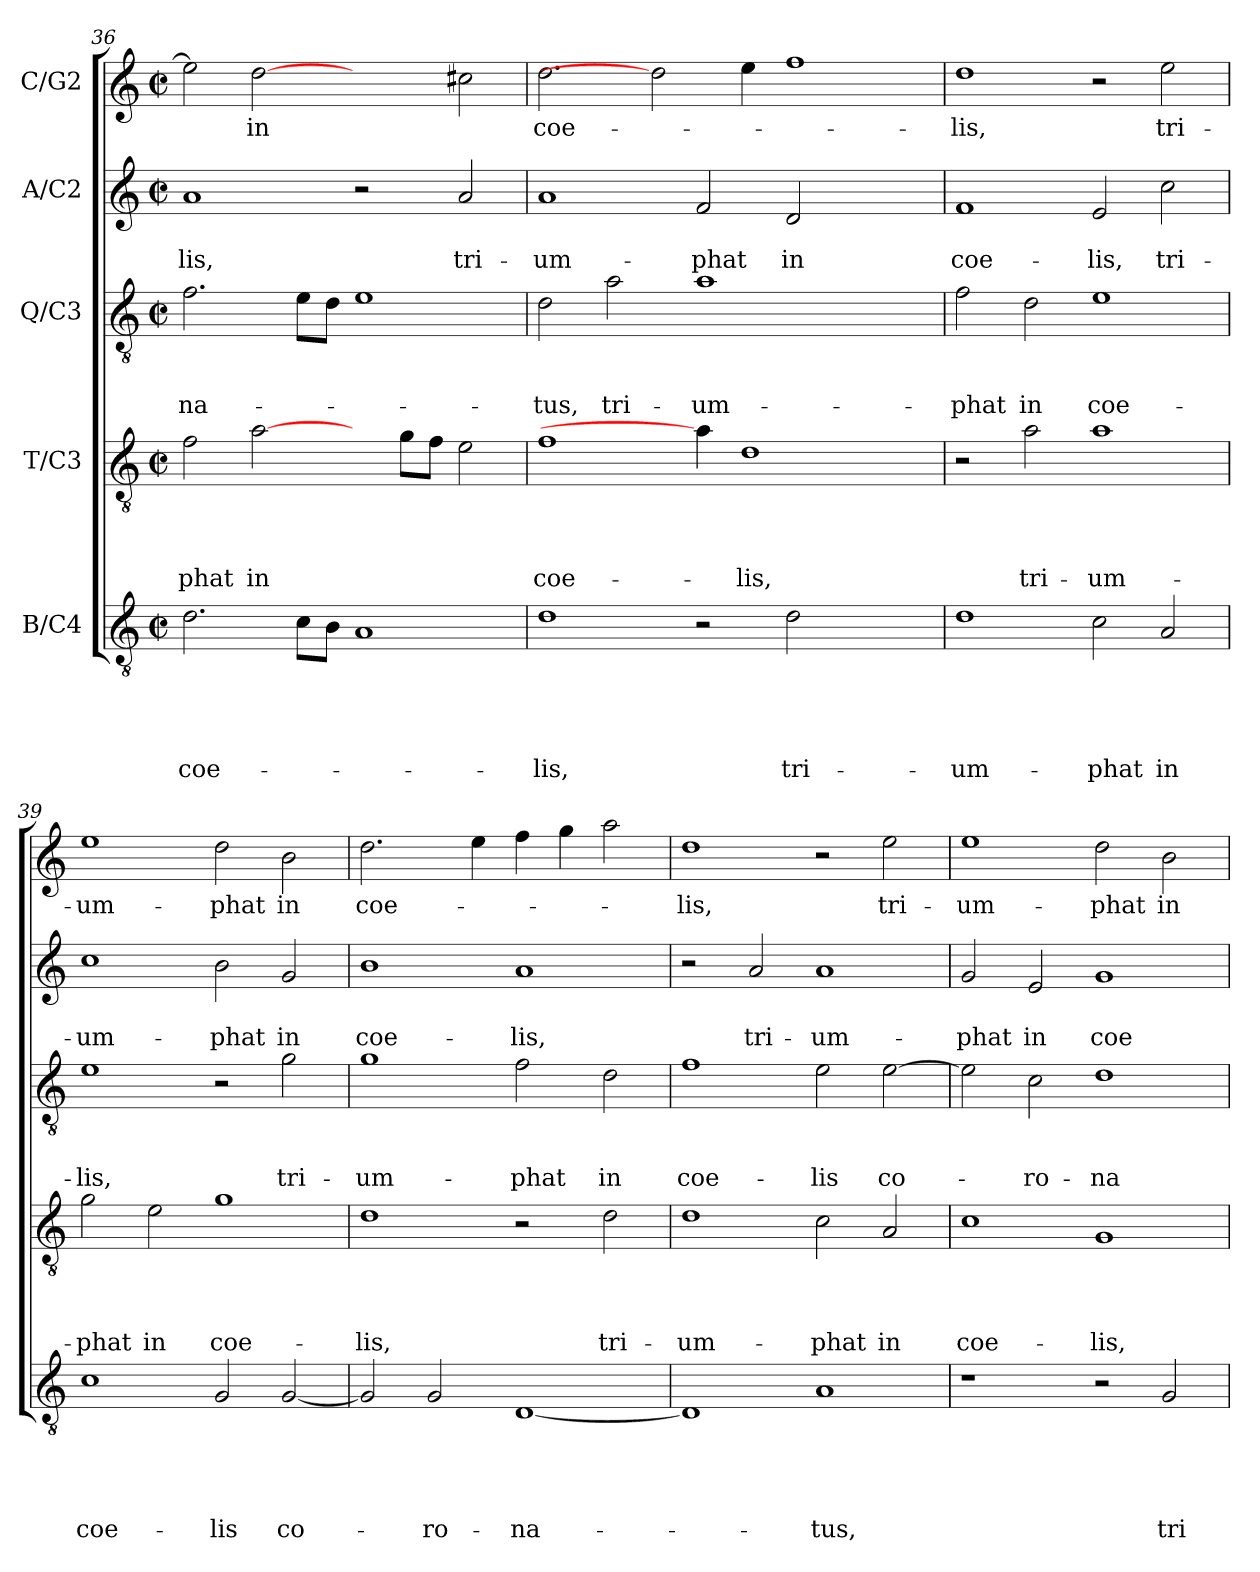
**kern	**text	**text	**text	**text	**text	**kern	**text	**text	**text	**text	**kern	**text	**text	**text	**kern	**text	**text	**kern	**text
*part5	*part5	*part5	*part5	*part5	*part5	*part4	*part4	*part4	*part4	*part4	*part3	*part3	*part3	*part3	*part2	*part2	*part2	*part1	*part1
*staff5	*staff5	*staff5	*staff5	*staff5	*staff5	*staff4	*staff4	*staff4	*staff4	*staff4	*staff3	*staff3	*staff3	*staff3	*staff2	*staff2	*staff2	*staff1	*staff1
*I"B/C4	*	*	*	*	*	*I"T/C3	*	*	*	*	*I"Q/C3	*	*	*	*I"A/C2	*	*	*I"C/G2	*
!!LO:LB:g=z
*clefGv2	*	*	*	*	*	*clefGv2	*	*	*	*	*clefGv2	*	*	*	*clefG2	*	*	*clefG2	*
*k[]	*	*	*	*	*	*k[]	*	*	*	*	*k[]	*	*	*	*k[]	*	*	*k[]	*
*C:	*	*	*	*	*	*C:	*	*	*	*	*C:	*	*	*	*C:	*	*	*C:	*
*M2/2	*	*	*	*	*	*M2/2	*	*	*	*	*M2/2	*	*	*	*M2/2	*	*	*M2/2	*
*met(c|)	*	*	*	*	*	*met(c|)	*	*	*	*	*met(c|)	*	*	*	*met(c|)	*	*	*met(c|)	*
=36	=36	=36	=36	=36	=36	=36	=36	=36	=36	=36	=36	=36	=36	=36	=36	=36	=36	=36	=36
!	!	!	!	!	!LO:LY:b	!	!	!	!	!LO:LY:b	!	!	!	!LO:LY:b	!	!	!LO:LY:b	!	!
2.d\	.	.	.	.	coe-	2f\	.	.	.	-phat	2.f\	.	.	-na-	1a	.	-lis,	2ee\]	.
!	!	!	!	!	!	!	!	!	!	!LO:LY:b	!	!	!	!	!	!	!	!	!LO:LY:b
.	.	.	.	.	.	[2a\	.	.	.	in	.	.	.	.	.	.	.	[2dd	in
8c\L	.	.	.	.	.	.	.	.	.	.	8e\L	.	.	.	.	.	.	.	.
8B\J	.	.	.	.	.	.	.	.	.	.	8d\J	.	.	.	.	.	.	.	.
1A	.	.	.	.	.	4ryy	.	.	.	.	1e	.	.	.	2r	.	.	2ryy	.
.	.	.	.	.	.	8g\L	.	.	.	.	.	.	.	.	.	.	.	.	.
.	.	.	.	.	.	8f\J	.	.	.	.	.	.	.	.	.	.	.	.	.
!	!	!	!	!	!	!	!	!	!	!	!	!	!	!	!	!	!LO:LY:b	!	!
.	.	.	.	.	.	2e\	.	.	.	.	.	.	.	.	2a/	.	tri-	2cc#X\	.
=37	=37	=37	=37	=37	=37	=37	=37	=37	=37	=37	=37	=37	=37	=37	=37	=37	=37	=37	=37
!	!	!	!	!	!LO:LY:b	!	!	!	!	!LO:LY:b	!	!	!	!LO:LY:b	!	!	!LO:LY:b	!	!LO:LY:b
1d	.	.	.	.	-lis,	1f	.	.	.	coe-	2d\	.	.	-tus,	1a	.	-um-	2.dd\	coe-
!	!	!	!	!	!	!	!	!	!	!	!	!	!	!LO:LY:b	!	!	!	!	!
.	.	.	.	.	.	.	.	.	.	.	2a\	.	.	tri-	.	.	.	.	.
.	.	.	.	.	.	.	.	.	.	.	.	.	.	.	.	.	.	2dd]	.
!	!	!	!	!	!	!	!	!	!	!	!	!	!	!LO:LY:b	!	!	!LO:LY:b	!	!
2r	.	.	.	.	.	4a\]	.	.	.	.	1a	.	.	-um-	2f/	.	-phat	.	.
!	!	!	!	!	!	!	!	!	!	!LO:LY:b	!	!	!	!	!	!	!	!	!
.	.	.	.	.	.	1d	.	.	.	-lis,	.	.	.	.	.	.	.	4ee\	.
!	!	!	!	!	!LO:LY:b	!	!	!	!	!	!	!	!	!	!	!	!LO:LY:b	!	!
2d\	.	.	.	.	tri-	.	.	.	.	.	.	.	.	.	2d/	.	in	1ff	.
2ryy	.	.	.	.	.	.	.	.	.	.	2ryy	.	.	.	2ryy	.	.	.	.
.	.	.	.	.	.	4ryy	.	.	.	.	.	.	.	.	.	.	.	.	.
=38	=38	=38	=38	=38	=38	=38	=38	=38	=38	=38	=38	=38	=38	=38	=38	=38	=38	=38	=38
!	!	!	!	!	!LO:LY:b	!	!	!	!	!	!	!	!	!LO:LY:b	!	!	!LO:LY:b	!	!LO:LY:b
1d	.	.	.	.	-um-	2r	.	.	.	.	2f\	.	.	-phat	1f	.	coe-	1dd	-lis,
!	!	!	!	!	!	!	!	!	!	!LO:LY:b	!	!	!	!LO:LY:b	!	!	!	!	!
.	.	.	.	.	.	2a\	.	.	.	tri-	2d\	.	.	in	.	.	.	.	.
!	!	!	!	!	!LO:LY:b	!	!	!	!	!LO:LY:b	!	!	!	!LO:LY:b	!	!	!LO:LY:b	!	!
2c\	.	.	.	.	-phat	1a	.	.	.	-um-	1e	.	.	coe-	2e/	.	-lis,	2r	.
!	!	!	!	!	!LO:LY:b	!	!	!	!	!	!	!	!	!	!	!	!LO:LY:b	!	!LO:LY:b
2A/	.	.	.	.	in	.	.	.	.	.	.	.	.	.	2cc\	.	tri-	2ee\	tri-
=39	=39	=39	=39	=39	=39	=39	=39	=39	=39	=39	=39	=39	=39	=39	=39	=39	=39	=39	=39
!	!	!	!	!	!LO:LY:b	!	!	!	!	!LO:LY:b	!	!	!	!LO:LY:b	!	!	!LO:LY:b	!	!LO:LY:b
1c	.	.	.	.	coe-	2g\	.	.	.	-phat	1e	.	.	-lis,	1cc	.	-um-	1ee	-um-
!	!	!	!	!	!	!	!	!	!	!LO:LY:b	!	!	!	!	!	!	!	!	!
.	.	.	.	.	.	2e\	.	.	.	in	.	.	.	.	.	.	.	.	.
!	!	!	!	!	!LO:LY:b	!	!	!	!	!LO:LY:b	!	!	!	!	!	!	!LO:LY:b	!	!LO:LY:b
2G/	.	.	.	.	-lis	1g	.	.	.	coe-	2r	.	.	.	2b\	.	-phat	2dd\	-phat
!	!	!	!	!	!LO:LY:b	!	!	!	!	!	!	!	!	!LO:LY:b	!	!	!LO:LY:b	!	!LO:LY:b
[2G/	.	.	.	.	co-	.	.	.	.	.	2g\	.	.	tri-	2g/	.	in	2b\	in
=40	=40	=40	=40	=40	=40	=40	=40	=40	=40	=40	=40	=40	=40	=40	=40	=40	=40	=40	=40
!	!	!	!	!	!	!	!	!	!	!LO:LY:b	!	!	!	!LO:LY:b	!	!	!LO:LY:b	!	!LO:LY:b
2G/]	.	.	.	.	.	1d	.	.	.	-lis,	1g	.	.	-um-	1b	.	coe-	2.dd\	coe-
!	!	!	!	!	!LO:LY:b	!	!	!	!	!	!	!	!	!	!	!	!	!	!
2G/	.	.	.	.	-ro-	.	.	.	.	.	.	.	.	.	.	.	.	.	.
.	.	.	.	.	.	.	.	.	.	.	.	.	.	.	.	.	.	4ee\	.
!	!	!	!	!	!LO:LY:b	!	!	!	!	!	!	!	!	!LO:LY:b	!	!	!LO:LY:b	!	!
[1D	.	.	.	.	-na-	2r	.	.	.	.	2f\	.	.	-phat	1a	.	-lis,	4ff\	.
.	.	.	.	.	.	.	.	.	.	.	.	.	.	.	.	.	.	4gg\	.
!	!	!	!	!	!	!	!	!	!	!LO:LY:b	!	!	!	!LO:LY:b	!	!	!	!	!
.	.	.	.	.	.	2d\	.	.	.	tri-	2d\	.	.	in	.	.	.	2aa\	.
!!LO:PB:g=z
=41	=41	=41	=41	=41	=41	=41	=41	=41	=41	=41	=41	=41	=41	=41	=41	=41	=41	=41	=41
!	!	!	!	!	!	!	!	!	!	!LO:LY:b	!	!	!	!LO:LY:b	!	!	!	!	!LO:LY:b
1D]	.	.	.	.	.	1d	.	.	.	-um-	1f	.	.	coe-	2r	.	.	1dd	-lis,
!	!	!	!	!	!	!	!	!	!	!	!	!	!	!	!	!	!LO:LY:b	!	!
.	.	.	.	.	.	.	.	.	.	.	.	.	.	.	2a/	.	tri-	.	.
!	!	!	!	!	!LO:LY:b	!	!	!	!	!LO:LY:b	!	!	!	!LO:LY:b	!	!	!LO:LY:b	!	!
1A	.	.	.	.	-tus,	2c\	.	.	.	-phat	2e\	.	.	-lis	1a	.	-um-	2r	.
!	!	!	!	!	!	!	!	!	!	!LO:LY:b	!	!	!	!LO:LY:b	!	!	!	!	!LO:LY:b
.	.	.	.	.	.	2A/	.	.	.	in	[2e\	.	.	co-	.	.	.	2ee\	tri-
=42	=42	=42	=42	=42	=42	=42	=42	=42	=42	=42	=42	=42	=42	=42	=42	=42	=42	=42	=42
!	!	!	!	!	!	!	!	!	!	!LO:LY:b	!	!	!	!	!	!	!LO:LY:b	!	!LO:LY:b
1r	.	.	.	.	.	1c	.	.	.	coe-	2e\]	.	.	.	2g/	.	-phat	1ee	-um-
!	!	!	!	!	!	!	!	!	!	!	!	!	!	!LO:LY:b	!	!	!LO:LY:b	!	!
.	.	.	.	.	.	.	.	.	.	.	2c\	.	.	-ro-	2e/	.	in	.	.
!	!	!	!	!	!	!	!	!	!	!LO:LY:b	!	!	!	!LO:LY:b	!	!	!LO:LY:b	!	!LO:LY:b
2r	.	.	.	.	.	1G	.	.	.	-lis,	1d	.	.	-na-	1g	.	coe-	2dd\	-phat
!	!	!	!	!	!LO:LY:b	!	!	!	!	!	!	!	!	!	!	!	!	!	!LO:LY:b
2G/	.	.	.	.	tri-	.	.	.	.	.	.	.	.	.	.	.	.	2b\	in
=	=	=	=	=	=	=	=	=	=	=	=	=	=	=	=	=	=	=	=
*-	*-	*-	*-	*-	*-	*-	*-	*-	*-	*-	*-	*-	*-	*-	*-	*-	*-	*-	*-
